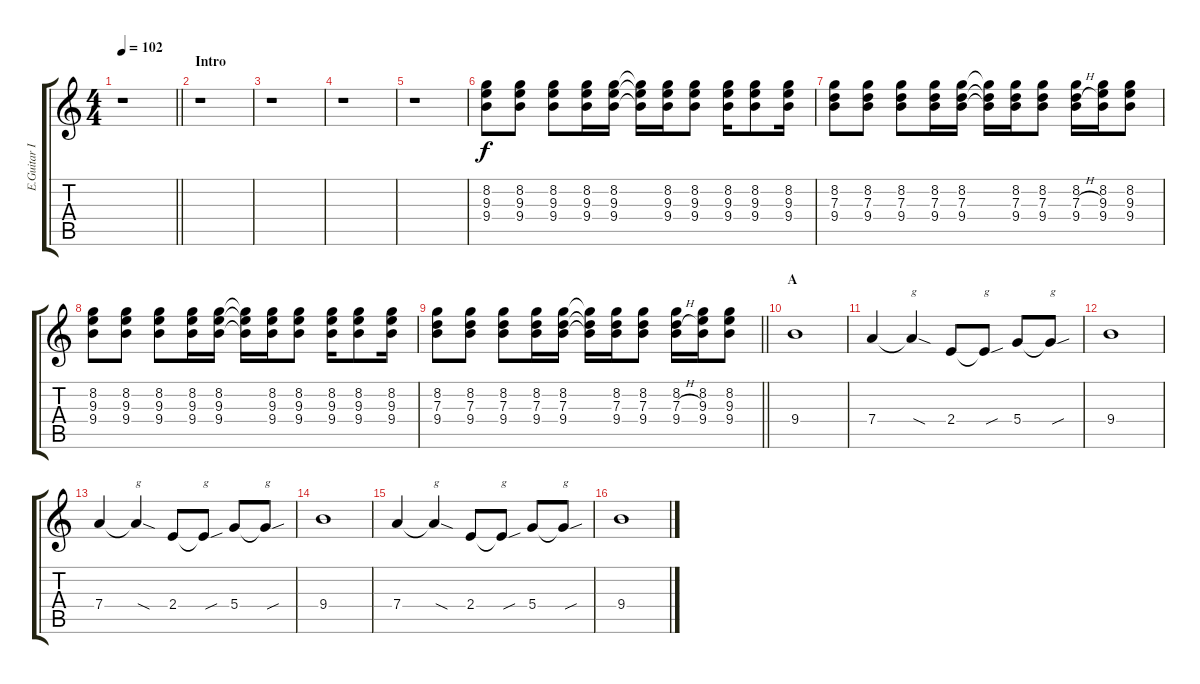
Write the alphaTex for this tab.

\track ("E.Guitar II" "E.Guitar I") {instrument distortionguitar}
\staff {score tabs}
\tuning (E4 B3 G3 D3 A2 E2) {hide}
\ts (4 4)
\tempo 102
\clef g2
\barLineRight lightlight
\ks c
r.1{dy f instrument distortionguitar} |
\section ("" "Intro")
r.1 |
r.1 |
r.1 |
r.1 |
(8.2 9.3 9.4).8 (8.2 9.3 9.4).8 (8.2 9.3 9.4).8 (8.2 9.3 9.4).16 (8.2 9.3 9.4).16 (8.2{t} 9.3{t} 9.4{t}).16 (8.2 9.3 9.4).16 (8.2 9.3 9.4).8 (8.2 9.3 9.4).16 (8.2 9.3 9.4).8 (8.2 9.3 9.4).16 |
(8.2 7.3 9.4).8 (8.2 7.3 9.4).8 (8.2 7.3 9.4).8 (8.2 7.3 9.4).16 (8.2 7.3 9.4).16 (8.2{t} 7.3{t} 9.4{t}).16 (8.2 7.3 9.4).16 (8.2 7.3 9.4).8 (8.2 7.3{h} 9.4).16 (8.2 9.3 9.4).16 (8.2 9.3 9.4).8 |
(8.2 9.3 9.4).8 (8.2 9.3 9.4).8 (8.2 9.3 9.4).8 (8.2 9.3 9.4).16 (8.2 9.3 9.4).16 (8.2{t} 9.3{t} 9.4{t}).16 (8.2 9.3 9.4).16 (8.2 9.3 9.4).8 (8.2 9.3 9.4).16 (8.2 9.3 9.4).8 (8.2 9.3 9.4).16 |
\barLineRight lightlight
(8.2 7.3 9.4).8 (8.2 7.3 9.4).8 (8.2 7.3 9.4).8 (8.2 7.3 9.4).16 (8.2 7.3 9.4).16 (8.2{t} 7.3{t} 9.4{t}).16 (8.2 7.3 9.4).16 (8.2 7.3 9.4).8 (8.2 7.3{h} 9.4).16 (8.2 9.3 9.4).16 (8.2 9.3 9.4).8 |
\section ("" "A")
9.4.1 |
7.4.4 7.4{sod t}.4{txt "g"} 2.4.8 2.4{sou t}.8{txt "g"} 5.4.8 5.4{sou t}.8{txt "g"} |
9.4.1 |
7.4.4 7.4{sod t}.4{txt "g"} 2.4.8 2.4{sou t}.8{txt "g"} 5.4.8 5.4{sou t}.8{txt "g"} |
9.4.1 |
7.4.4 7.4{sod t}.4{txt "g"} 2.4.8 2.4{sou t}.8{txt "g"} 5.4.8 5.4{sou t}.8{txt "g"} |
9.4.1
